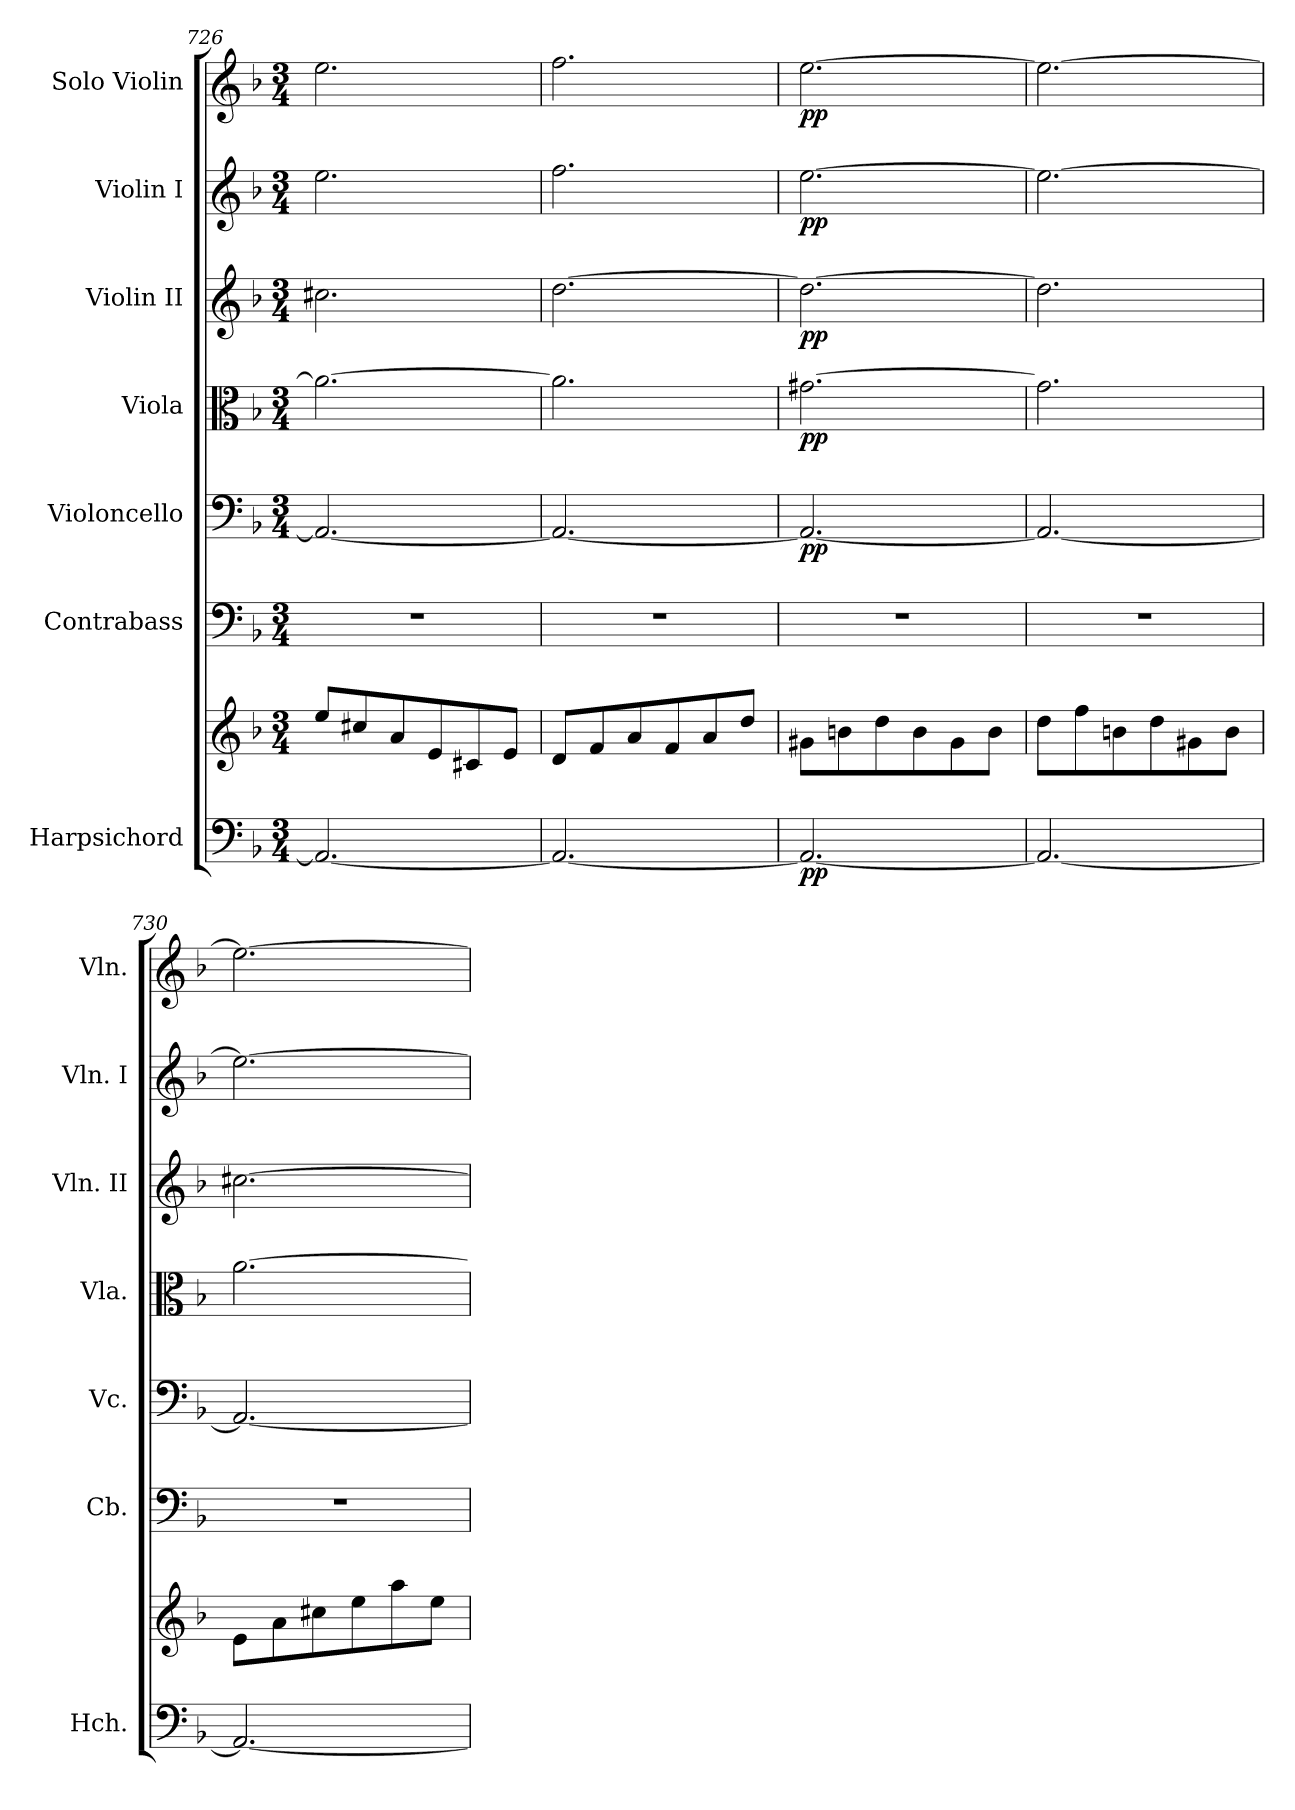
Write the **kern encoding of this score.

**kern	**kern	**dynam	**kern	**kern	**dynam	**kern	**dynam	**kern	**dynam	**kern	**dynam	**kern	**dynam
*part7	*part7	*part7	*part6	*part5	*part5	*part4	*part4	*part3	*part3	*part2	*part2	*part1	*part1
*staff8	*staff7	*staff7/8	*staff6	*staff5	*staff5	*staff4	*staff4	*staff3	*staff3	*staff2	*staff2	*staff1	*staff1
*I"Harpsichord	*	*	*I"Contrabass	*I"Violoncello	*	*I"Viola	*	*I"Violin II	*	*I"Violin I	*	*I"Solo Violin	*
*I'Hch.	*	*	*I'Cb.	*I'Vc.	*	*I'Vla.	*	*I'Vln. II	*	*I'Vln. I	*	*I'Vln.	*
*clefF4	*clefG2	*	*clefF4	*clefF4	*	*clefC3	*	*clefG2	*	*clefG2	*	*clefG2	*
*	*	*	*ITrd7c12	*	*	*	*	*	*	*	*	*	*
*k[b-]	*k[b-]	*	*k[b-]	*k[b-]	*	*k[b-]	*	*k[b-]	*	*k[b-]	*	*k[b-]	*
*M3/4	*M3/4	*	*M3/4	*M3/4	*	*M3/4	*	*M3/4	*	*M3/4	*	*M3/4	*
=726	=726	=726	=726	=726	=726	=726	=726	=726	=726	=726	=726	=726	=726
2.AA/_	8ee/L	.	2.r	2.AA/_	.	2.a\_	.	2.cc#X\	.	2.ee\	.	2.ee\	.
.	8cc#X/	.	.	.	.	.	.	.	.	.	.	.	.
.	8a/	.	.	.	.	.	.	.	.	.	.	.	.
.	8e/	.	.	.	.	.	.	.	.	.	.	.	.
.	8c#X/	.	.	.	.	.	.	.	.	.	.	.	.
.	8e/J	.	.	.	.	.	.	.	.	.	.	.	.
=727	=727	=727	=727	=727	=727	=727	=727	=727	=727	=727	=727	=727	=727
2.AA/_	8d/L	.	2.r	2.AA/_	.	2.a\]	.	[2.dd\	.	2.ff\	.	2.ff\	.
.	8f/	.	.	.	.	.	.	.	.	.	.	.	.
.	8a/	.	.	.	.	.	.	.	.	.	.	.	.
.	8f/	.	.	.	.	.	.	.	.	.	.	.	.
.	8a/	.	.	.	.	.	.	.	.	.	.	.	.
.	8dd/J	.	.	.	.	.	.	.	.	.	.	.	.
!!LO:PB:g=z
=728	=728	=728	=728	=728	=728	=728	=728	=728	=728	=728	=728	=728	=728
!	!	!LO:DY:b=2	!	!	!LO:DY:b	!	!LO:DY:b	!	!LO:DY:b	!	!LO:DY:b	!	!LO:DY:b
2.AA/_	8g#X\L	pp	2.r	2.AA/_	pp	[2.g#X\	pp	2.dd\_	pp	[2.ee\	pp	[2.ee\	pp
.	8bn\	.	.	.	.	.	.	.	.	.	.	.	.
.	8dd\	.	.	.	.	.	.	.	.	.	.	.	.
.	8b\	.	.	.	.	.	.	.	.	.	.	.	.
.	8g#\	.	.	.	.	.	.	.	.	.	.	.	.
.	8b\J	.	.	.	.	.	.	.	.	.	.	.	.
=729	=729	=729	=729	=729	=729	=729	=729	=729	=729	=729	=729	=729	=729
2.AA/_	8dd\L	.	2.r	2.AA/_	.	2.g#\]	.	2.dd\]	.	2.ee\_	.	2.ee\_	.
.	8ff\	.	.	.	.	.	.	.	.	.	.	.	.
.	8bn\	.	.	.	.	.	.	.	.	.	.	.	.
.	8dd\	.	.	.	.	.	.	.	.	.	.	.	.
.	8g#X\	.	.	.	.	.	.	.	.	.	.	.	.
.	8b\J	.	.	.	.	.	.	.	.	.	.	.	.
=730	=730	=730	=730	=730	=730	=730	=730	=730	=730	=730	=730	=730	=730
2.AA/_	8e\L	.	2.r	2.AA/_	.	[2.a\	.	[2.cc#X\	.	2.ee\_	.	2.ee\_	.
.	8a\	.	.	.	.	.	.	.	.	.	.	.	.
.	8cc#X\	.	.	.	.	.	.	.	.	.	.	.	.
.	8ee\	.	.	.	.	.	.	.	.	.	.	.	.
.	8aa\	.	.	.	.	.	.	.	.	.	.	.	.
.	8ee\J	.	.	.	.	.	.	.	.	.	.	.	.
=	=	=	=	=	=	=	=	=	=	=	=	=	=
*-	*-	*-	*-	*-	*-	*-	*-	*-	*-	*-	*-	*-	*-
